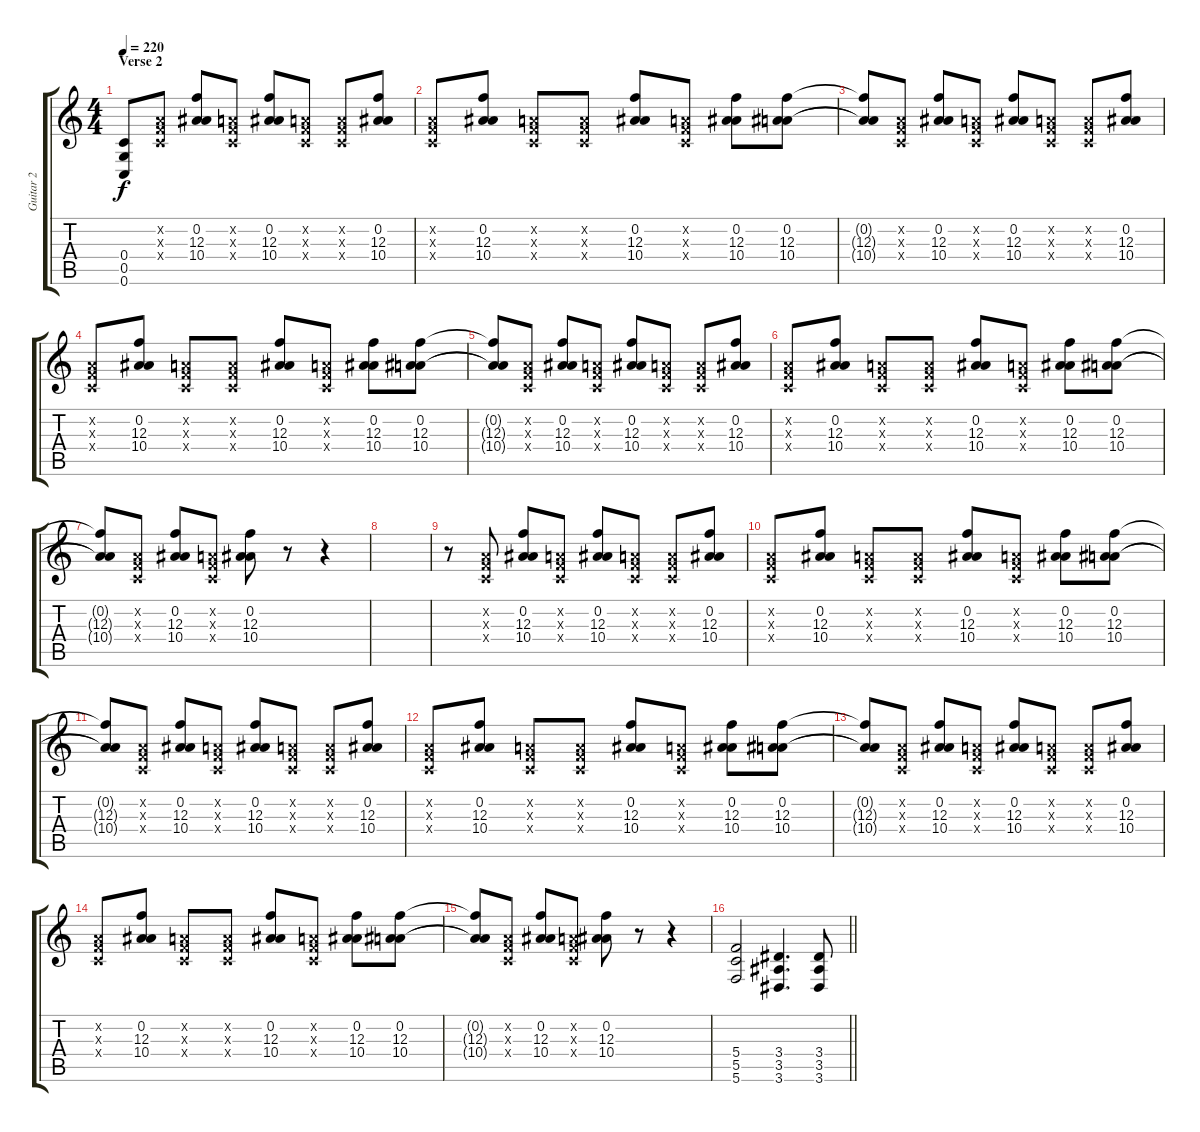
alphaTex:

\track ("Guitar 2" "Guitar 2") {instrument overdrivenguitar}
\staff {score tabs}
\tuning (D4 A3 F3 C3 G2 C2) {hide}
\ts (4 4)
\section ("" "Verse 2")
\tempo 220
\clef g2
\ks c
(0.4{t} 0.5{t} 0.6{t}).8{dy f} (0.2{x} 0.3{x} 0.4{x}).8 (0.2 12.3 10.4).8 (0.2{x} 0.3{x} 0.4{x}).8 (0.2 12.3 10.4).8 (0.2{x} 0.3{x} 0.4{x}).8 (0.2{x} 0.3{x} 0.4{x}).8 (0.2 12.3 10.4).8 |
(0.2{x} 0.3{x} 0.4{x}).8 (0.2 12.3 10.4).8 (0.2{x} 0.3{x} 0.4{x}).8 (0.2{x} 0.3{x} 0.4{x}).8 (0.2 12.3 10.4).8 (0.2{x} 0.3{x} 0.4{x}).8 (0.2 12.3 10.4).8 (0.2 12.3 10.4).8 |
(0.2{t} 12.3{t} 10.4{t}).8 (0.2{x} 0.3{x} 0.4{x}).8 (0.2 12.3 10.4).8 (0.2{x} 0.3{x} 0.4{x}).8 (0.2 12.3 10.4).8 (0.2{x} 0.3{x} 0.4{x}).8 (0.2{x} 0.3{x} 0.4{x}).8 (0.2 12.3 10.4).8 |
(0.2{x} 0.3{x} 0.4{x}).8 (0.2 12.3 10.4).8 (0.2{x} 0.3{x} 0.4{x}).8 (0.2{x} 0.3{x} 0.4{x}).8 (0.2 12.3 10.4).8 (0.2{x} 0.3{x} 0.4{x}).8 (0.2 12.3 10.4).8 (0.2 12.3 10.4).8 |
(0.2{t} 12.3{t} 10.4{t}).8 (0.2{x} 0.3{x} 0.4{x}).8 (0.2 12.3 10.4).8 (0.2{x} 0.3{x} 0.4{x}).8 (0.2 12.3 10.4).8 (0.2{x} 0.3{x} 0.4{x}).8 (0.2{x} 0.3{x} 0.4{x}).8 (0.2 12.3 10.4).8 |
(0.2{x} 0.3{x} 0.4{x}).8 (0.2 12.3 10.4).8 (0.2{x} 0.3{x} 0.4{x}).8 (0.2{x} 0.3{x} 0.4{x}).8 (0.2 12.3 10.4).8 (0.2{x} 0.3{x} 0.4{x}).8 (0.2 12.3 10.4).8 (0.2 12.3 10.4).8 |
(0.2{t} 12.3{t} 10.4{t}).8 (0.2{x} 0.3{x} 0.4{x}).8 (0.2 12.3 10.4).8 (0.2{x} 0.3{x} 0.4{x}).8 (0.2 12.3 10.4).8 r.8 r.4 |
|
r.8 (0.2{x} 0.3{x} 0.4{x}).8 (0.2 12.3 10.4).8 (0.2{x} 0.3{x} 0.4{x}).8 (0.2 12.3 10.4).8 (0.2{x} 0.3{x} 0.4{x}).8 (0.2{x} 0.3{x} 0.4{x}).8 (0.2 12.3 10.4).8 |
(0.2{x} 0.3{x} 0.4{x}).8 (0.2 12.3 10.4).8 (0.2{x} 0.3{x} 0.4{x}).8 (0.2{x} 0.3{x} 0.4{x}).8 (0.2 12.3 10.4).8 (0.2{x} 0.3{x} 0.4{x}).8 (0.2 12.3 10.4).8 (0.2 12.3 10.4).8 |
(0.2{t} 12.3{t} 10.4{t}).8 (0.2{x} 0.3{x} 0.4{x}).8 (0.2 12.3 10.4).8 (0.2{x} 0.3{x} 0.4{x}).8 (0.2 12.3 10.4).8 (0.2{x} 0.3{x} 0.4{x}).8 (0.2{x} 0.3{x} 0.4{x}).8 (0.2 12.3 10.4).8 |
(0.2{x} 0.3{x} 0.4{x}).8 (0.2 12.3 10.4).8 (0.2{x} 0.3{x} 0.4{x}).8 (0.2{x} 0.3{x} 0.4{x}).8 (0.2 12.3 10.4).8 (0.2{x} 0.3{x} 0.4{x}).8 (0.2 12.3 10.4).8 (0.2 12.3 10.4).8 |
(0.2{t} 12.3{t} 10.4{t}).8 (0.2{x} 0.3{x} 0.4{x}).8 (0.2 12.3 10.4).8 (0.2{x} 0.3{x} 0.4{x}).8 (0.2 12.3 10.4).8 (0.2{x} 0.3{x} 0.4{x}).8 (0.2{x} 0.3{x} 0.4{x}).8 (0.2 12.3 10.4).8 |
(0.2{x} 0.3{x} 0.4{x}).8 (0.2 12.3 10.4).8 (0.2{x} 0.3{x} 0.4{x}).8 (0.2{x} 0.3{x} 0.4{x}).8 (0.2 12.3 10.4).8 (0.2{x} 0.3{x} 0.4{x}).8 (0.2 12.3 10.4).8 (0.2 12.3 10.4).8 |
(0.2{t} 12.3{t} 10.4{t}).8 (0.2{x} 0.3{x} 0.4{x}).8 (0.2 12.3 10.4).8 (0.2{x} 0.3{x} 0.4{x}).8 (0.2 12.3 10.4).8 r.8 r.4 |
\barLineRight lightlight
(5.4 5.5 5.6).2 (3.4 3.5 3.6).4{d} (3.4 3.5 3.6).8
